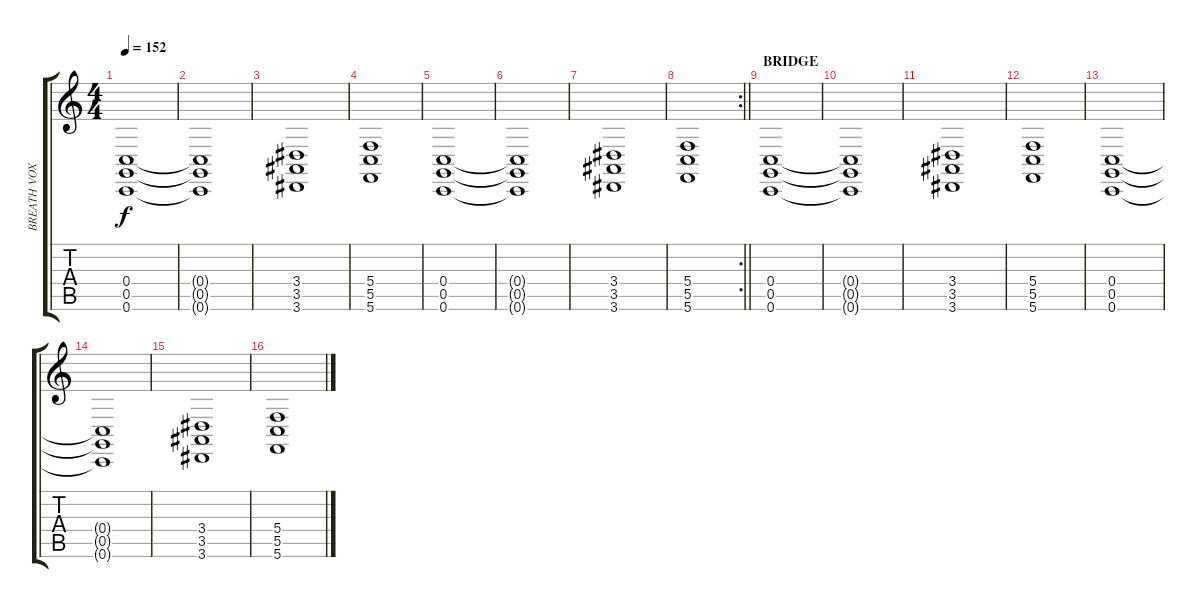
\track ("BREATH VOX/STRINGS" "BREATH VOX") {instrument pad2warm}
\staff {score tabs}
\tuning (D4 A3 F3 C3 G2 C2) {hide}
\ts (4 4)
\tempo 152
\clef g2
\ks c
(0.4 0.5 0.6).1{dy f} |
(0.4{t} 0.5{t} 0.6{t}).1 |
(3.4 3.5 3.6).1 |
(5.4 5.5 5.6).1 |
(0.4 0.5 0.6).1 |
(0.4{t} 0.5{t} 0.6{t}).1 |
(3.4 3.5 3.6).1 |
\rc 2
\barLineRight lightlight
(5.4 5.5 5.6).1 |
\section ("" "BRIDGE")
(0.4 0.5 0.6).1 |
(0.4{t} 0.5{t} 0.6{t}).1 |
(3.4 3.5 3.6).1 |
(5.4 5.5 5.6).1 |
(0.4 0.5 0.6).1 |
(0.4{t} 0.5{t} 0.6{t}).1 |
(3.4 3.5 3.6).1 |
(5.4 5.5 5.6).1
